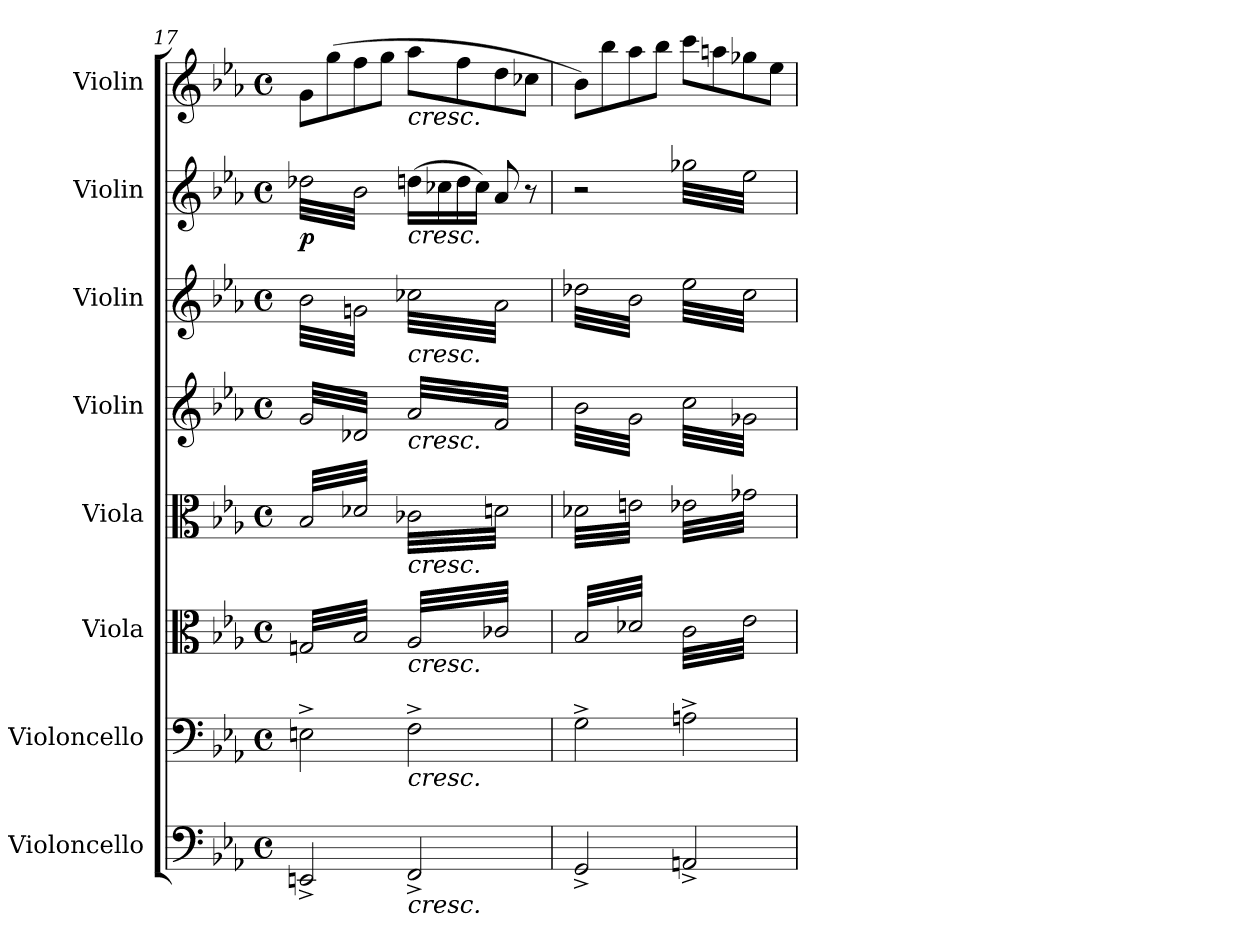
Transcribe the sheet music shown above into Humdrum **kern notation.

**kern	**kern	**kern	**kern	**kern	**kern	**kern	**dynam	**kern
*part8	*part7	*part6	*part5	*part4	*part3	*part2	*part2	*part1
*staff8	*staff7	*staff6	*staff5	*staff4	*staff3	*staff2	*staff2	*staff1
*I"Violoncello	*I"Violoncello	*I"Viola	*I"Viola	*I"Violin	*I"Violin	*I"Violin	*	*I"Violin
*I'Vc.	*I'Vc.	*I'Vla.	*I'Vla.	*I'Vln.	*I'Vln.	*I'Vln.	*	*I'Vln.
*clefF4	*clefF4	*clefC3	*clefC3	*clefG2	*clefG2	*clefG2	*	*clefG2
*k[b-e-a-]	*k[b-e-a-]	*k[b-e-a-]	*k[b-e-a-]	*k[b-e-a-]	*k[b-e-a-]	*k[b-e-a-]	*	*k[b-e-a-]
*M4/4	*M4/4	*M4/4	*M4/4	*M4/4	*M4/4	*M4/4	*	*M4/4
*met(c)	*met(c)	*met(c)	*met(c)	*met(c)	*met(c)	*met(c)	*	*met(c)
=17	=17	=17	=17	=17	=17	=17	=17	=17
!	!	!	!	!	!	!	!LO:DY:b	!
*	*	*tremolo	*	*	*	*	*	*
*	*	*	*tremolo	*	*	*	*	*
*	*	*	*	*tremolo	*	*	*	*
*	*	*	*	*	*tremolo	*	*	*
*	*	*	*	*	*	*tremolo	*	*
2EEn^/	2En^\	(<32Gn/LLL	(>32B-/LLL	(<32g/LLL	(>32b-\LLL	(>32dd-X\LLL	p	8g\L
.	.	32B-/)	32d-X\)	32d-X/)	32gn/)	32b-\)	.	.
.	.	32Gn/	32B-/	32g/	32b-\	32dd-X\	.	.
.	.	32B-/)	32d-X\)	32d-X/)	32gn/)	32b-\)	.	.
.	.	32Gn/	32B-/	32g/	32b-\	32dd-X\	.	(>8gg\
.	.	32B-/)	32d-X\)	32d-X/)	32gn/)	32b-\)	.	.
.	.	32Gn/	32B-/	32g/	32b-\	32dd-X\	.	.
.	.	32B-/)	32d-X\)	32d-X/)	32gn/)	32b-\)	.	.
.	.	32Gn/	32B-/	32g/	32b-\	32dd-X\	.	8ff\
.	.	32B-/)	32d-X\)	32d-X/)	32gn/)	32b-\)	.	.
.	.	32Gn/	32B-/	32g/	32b-\	32dd-X\	.	.
.	.	32B-/)	32d-X\)	32d-X/)	32gn/)	32b-\)	.	.
.	.	32Gn/	32B-/	32g/	32b-\	32dd-X\	.	8gg\J
.	.	32B-/)	32d-X\)	32d-X/)	32gn/)	32b-\)	.	.
.	.	32Gn/	32B-/	32g/	32b-\	32dd-X\	.	.
.	.	32B-/)JJJ	32d-X\)JJJ	32d-X/)JJJ	32gn/)JJJ	32b-\)JJJ	.	.
*	*	*	*	*	*	*Xtremolo	*	*
!	!	!	!	!	!	!	!	!LO:TX:b:i:t=cresc.
!	!	!	!	!	!	!LO:TX:b:i:t=cresc.	!	!
!	!	!	!	!	!LO:TX:b:i:t=cresc.	!	!	!
!	!	!	!	!LO:TX:b:i:t=cresc.	!	!	!	!
!	!	!	!LO:TX:b:i:t=cresc.	!	!	!	!	!
!	!	!LO:TX:b:i:t=cresc.	!	!	!	!	!	!
!	!LO:TX:b:i:t=cresc.	!	!	!	!	!	!	!
!LO:TX:b:i:t=cresc.	!	!	!	!	!	!	!	!
2FF^/	2F^\	(>32A-/LLL	(>32c-X\LLL	(<32a-/LLL	(>32cc-X\LLL	(>16ddn\LL	.	8aa-\L
.	.	32c-X\)	32dn\)	32f/)	32a-/)	.	.	.
.	.	32A-/	32c-X\	32a-/	32cc-X\	16cc-X\	.	.
.	.	32c-X\)	32dn\)	32f/)	32a-/)	.	.	.
.	.	32A-/	32c-X\	32a-/	32cc-X\	16dd\	.	8ff\
.	.	32c-X\)	32dn\)	32f/)	32a-/)	.	.	.
.	.	32A-/	32c-X\	32a-/	32cc-X\	16cc-\JJ)	.	.
.	.	32c-X\)	32dn\)	32f/)	32a-/)	.	.	.
.	.	32A-/	32c-X\	32a-/	32cc-X\	8a-/	.	8dd\
.	.	32c-X\)	32dn\)	32f/)	32a-/)	.	.	.
.	.	32A-/	32c-X\	32a-/	32cc-X\	.	.	.
.	.	32c-X\)	32dn\)	32f/)	32a-/)	.	.	.
.	.	32A-/	32c-X\	32a-/	32cc-X\	8r	.	8cc-X\J
.	.	32c-X\)	32dn\)	32f/)	32a-/)	.	.	.
.	.	32A-/	32c-X\	32a-/	32cc-X\	.	.	.
.	.	32c-X\)JJJ	32dn\)JJJ	32f/)JJJ	32a-/)JJJ	.	.	.
=18	=18	=18	=18	=18	=18	=18	=18	=18
2GG^/	2G^\	(>32B-/LLL	(>32d-X\LLL	(>32b-\LLL	(>32dd-X\LLL	2r	.	8b-\L)
.	.	32d-X\)	32en\)	32g/)	32b-\)	.	.	.
.	.	32B-/	32d-X\	32b-\	32dd-X\	.	.	.
.	.	32d-X\)	32en\)	32g/)	32b-\)	.	.	.
.	.	32B-/	32d-X\	32b-\	32dd-X\	.	.	8bb-\
.	.	32d-X\)	32en\)	32g/)	32b-\)	.	.	.
.	.	32B-/	32d-X\	32b-\	32dd-X\	.	.	.
.	.	32d-X\)	32en\)	32g/)	32b-\)	.	.	.
.	.	32B-/	32d-X\	32b-\	32dd-X\	.	.	8aa-\
.	.	32d-X\)	32en\)	32g/)	32b-\)	.	.	.
.	.	32B-/	32d-X\	32b-\	32dd-X\	.	.	.
.	.	32d-X\)	32en\)	32g/)	32b-\)	.	.	.
.	.	32B-/	32d-X\	32b-\	32dd-X\	.	.	8bb-\J
.	.	32d-X\)	32en\)	32g/)	32b-\)	.	.	.
.	.	32B-/	32d-X\	32b-\	32dd-X\	.	.	.
.	.	32d-X\)JJJ	32en\)JJJ	32g/)JJJ	32b-\)JJJ	.	.	.
*	*	*	*	*	*	*tremolo	*	*
2AAn^/	2An^\	(>32c\LLL	(>32e-X\LLL	(>32cc\LLL	(>32ee-\LLL	(>32gg-X\LLL	.	8ccc\L
.	.	32e-\)	32g-X\)	32g-X/)	32cc\)	32ee-\)	.	.
.	.	32c\	32e-X\	32cc\	32ee-\	32gg-X\	.	.
.	.	32e-\)	32g-X\)	32g-X/)	32cc\)	32ee-\)	.	.
.	.	32c\	32e-X\	32cc\	32ee-\	32gg-X\	.	8aan\
.	.	32e-\)	32g-X\)	32g-X/)	32cc\)	32ee-\)	.	.
.	.	32c\	32e-X\	32cc\	32ee-\	32gg-X\	.	.
.	.	32e-\)	32g-X\)	32g-X/)	32cc\)	32ee-\)	.	.
.	.	32c\	32e-X\	32cc\	32ee-\	32gg-X\	.	8gg-X\
.	.	32e-\)	32g-X\)	32g-X/)	32cc\)	32ee-\)	.	.
.	.	32c\	32e-X\	32cc\	32ee-\	32gg-X\	.	.
.	.	32e-\)	32g-X\)	32g-X/)	32cc\)	32ee-\)	.	.
.	.	32c\	32e-X\	32cc\	32ee-\	32gg-X\	.	8ee-\J
.	.	32e-\)	32g-X\)	32g-X/)	32cc\)	32ee-\)	.	.
.	.	32c\	32e-X\	32cc\	32ee-\	32gg-X\	.	.
.	.	32e-\)JJJ	32g-X\)JJJ	32g-X/)JJJ	32cc\)JJJ	32ee-\)JJJ	.	.
*	*	*	*	*	*	*Xtremolo	*	*
*	*	*	*	*	*Xtremolo	*	*	*
*	*	*	*	*Xtremolo	*	*	*	*
*	*	*	*Xtremolo	*	*	*	*	*
*	*	*Xtremolo	*	*	*	*	*	*
.	.	.	.	.	.	.	.	.
.	.	.	.	.	.	.	.	.
.	.	.	.	.	.	.	.	.
.	.	.	.	.	.	.	.	.
.	.	.	.	.	.	.	.	.
.	.	.	.	.	.	.	.	.
.	.	.	.	.	.	.	.	.
.	.	.	.	.	.	.	.	.
=	=	=	=	=	=	=	=	=
*-	*-	*-	*-	*-	*-	*-	*-	*-
